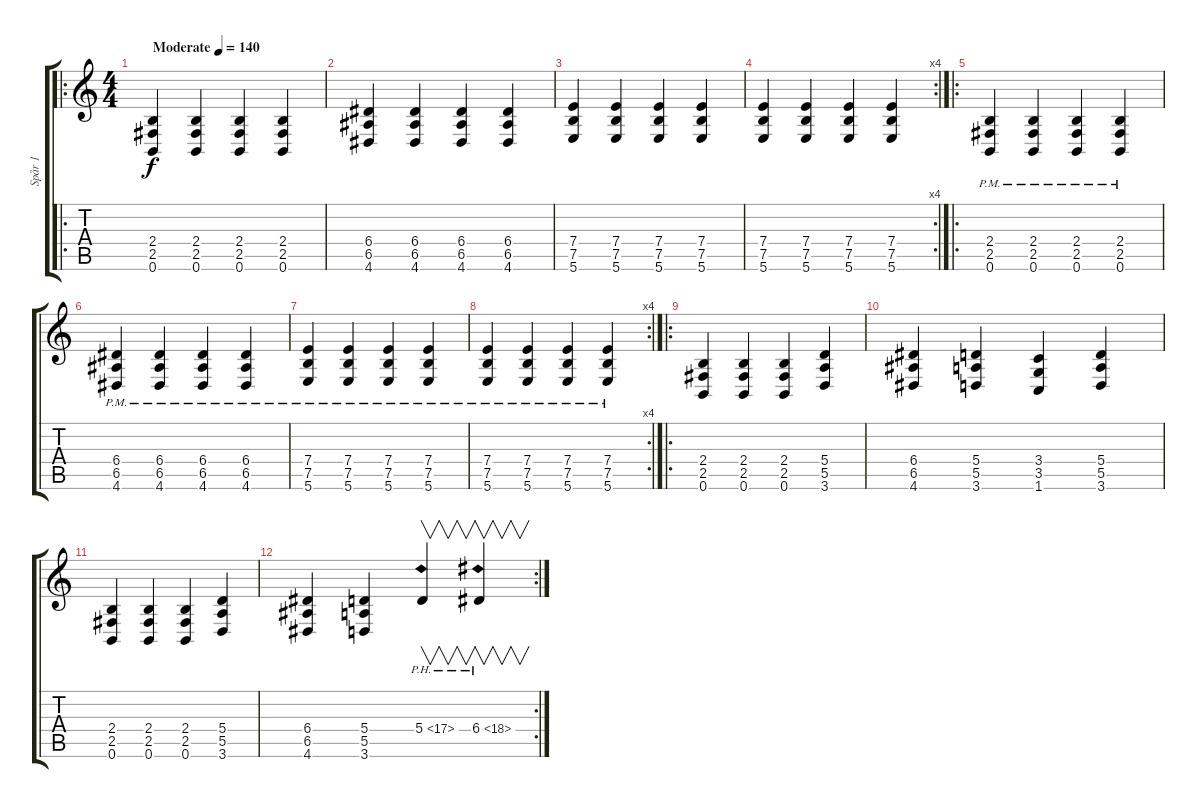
\track ("Spår 1" "Spår 1") {instrument distortionguitar}
\staff {score tabs}
\tuning (B3 Gb3 D3 A2 E2 B1) {hide}
\ro
\ts (4 4)
\tempo (140 "Moderate")
\clef g2
\ks c
(2.4 2.5 0.6).4{dy f instrument distortionguitar} (2.4 2.5 0.6).4 (2.4 2.5 0.6).4 (2.4 2.5 0.6).4 |
(6.4 6.5 4.6).4 (6.4 6.5 4.6).4 (6.4 6.5 4.6).4 (6.4 6.5 4.6).4 |
(7.4 7.5 5.6).4 (7.4 7.5 5.6).4 (7.4 7.5 5.6).4 (7.4 7.5 5.6).4 |
\rc 4
(7.4 7.5 5.6).4 (7.4 7.5 5.6).4 (7.4 7.5 5.6).4 (7.4 7.5 5.6).4 |
\ro
(2.4{pm} 2.5{pm} 0.6{pm}).4 (2.4{pm} 2.5{pm} 0.6{pm}).4 (2.4{pm} 2.5{pm} 0.6{pm}).4 (2.4{pm} 2.5{pm} 0.6{pm}).4 |
(6.4{pm} 6.5{pm} 4.6{pm}).4 (6.4{pm} 6.5{pm} 4.6{pm}).4 (6.4{pm} 6.5{pm} 4.6{pm}).4 (6.4{pm} 6.5{pm} 4.6{pm}).4 |
(7.4{pm} 7.5{pm} 5.6{pm}).4 (7.4{pm} 7.5{pm} 5.6{pm}).4 (7.4{pm} 7.5{pm} 5.6{pm}).4 (7.4{pm} 7.5{pm} 5.6{pm}).4 |
\rc 4
(7.4{pm} 7.5{pm} 5.6{pm}).4 (7.4{pm} 7.5{pm} 5.6{pm}).4 (7.4{pm} 7.5{pm} 5.6{pm}).4 (7.4{pm} 7.5{pm} 5.6{pm}).4 |
\ro
(2.4 2.5 0.6).4 (2.4 2.5 0.6).4 (2.4 2.5 0.6).4 (5.4 5.5 3.6).4 |
(6.4 6.5 4.6).4 (5.4 5.5 3.6).4 (3.4 3.5 1.6).4 (5.4 5.5 3.6).4 |
(2.4 2.5 0.6).4 (2.4 2.5 0.6).4 (2.4 2.5 0.6).4 (5.4 5.5 3.6).4 |
\rc 2
(6.4 6.5 4.6).4 (5.4 5.5 3.6).4 5.4{ph 12}.4{v} 6.4{ph 12}.4{v}
